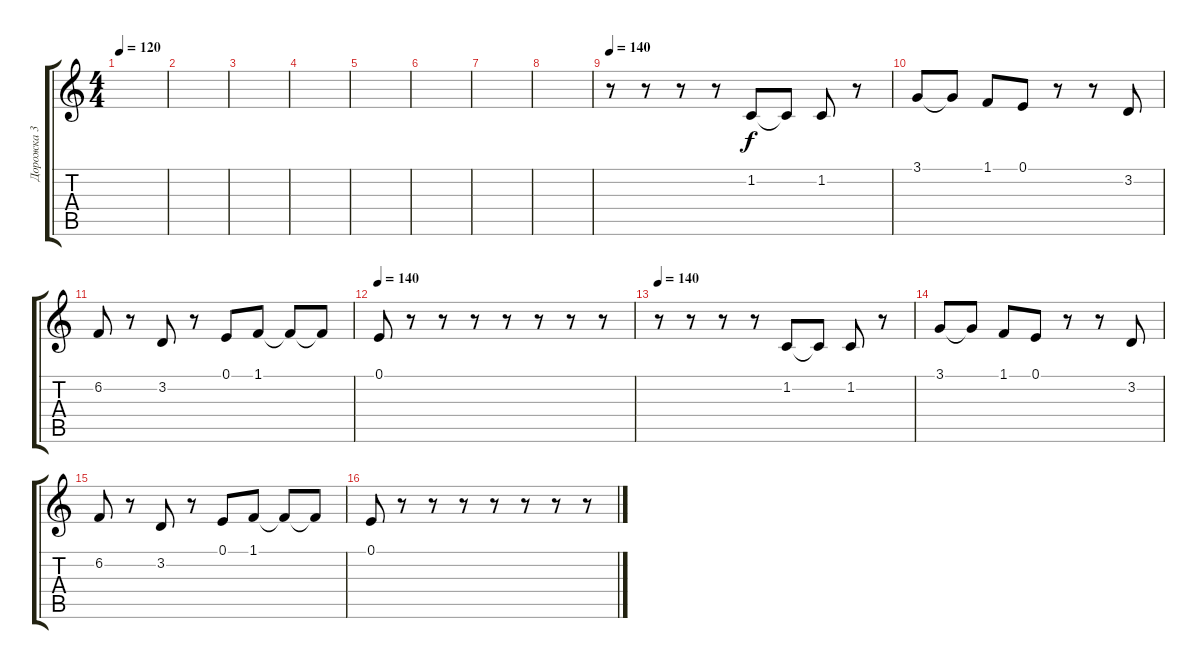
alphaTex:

\track ("Дорожка 3" "Дорожка 3") {instrument pad2warm}
\staff {score tabs}
\tuning (E4 B3 G4 D4 A3 E3) {hide}
\ts (4 4)
\tempo 120
\clef g2
\ks c
|
|
|
|
|
|
|
|
\tempo 100
\tempo 140
r.8 r.8 r.8 r.8 1.2.8 1.2{t}.8 1.2.8 r.8 |
3.1.8 3.1{t}.8 1.1.8 0.1.8 r.8 r.8 3.2.8 |
6.2.8 r.8 3.2.8 r.8 0.1.8 1.1.8 1.1{t}.8 1.1{t}.8 |
\tempo 140
0.1.8 r.8 r.8 r.8 r.8 r.8 r.8 r.8 |
\tempo 100
\tempo 140
r.8 r.8 r.8 r.8 1.2.8 1.2{t}.8 1.2.8 r.8 |
3.1.8 3.1{t}.8 1.1.8 0.1.8 r.8 r.8 3.2.8 |
6.2.8 r.8 3.2.8 r.8 0.1.8 1.1.8 1.1{t}.8 1.1{t}.8 |
0.1.8 r.8 r.8 r.8 r.8 r.8 r.8 r.8
